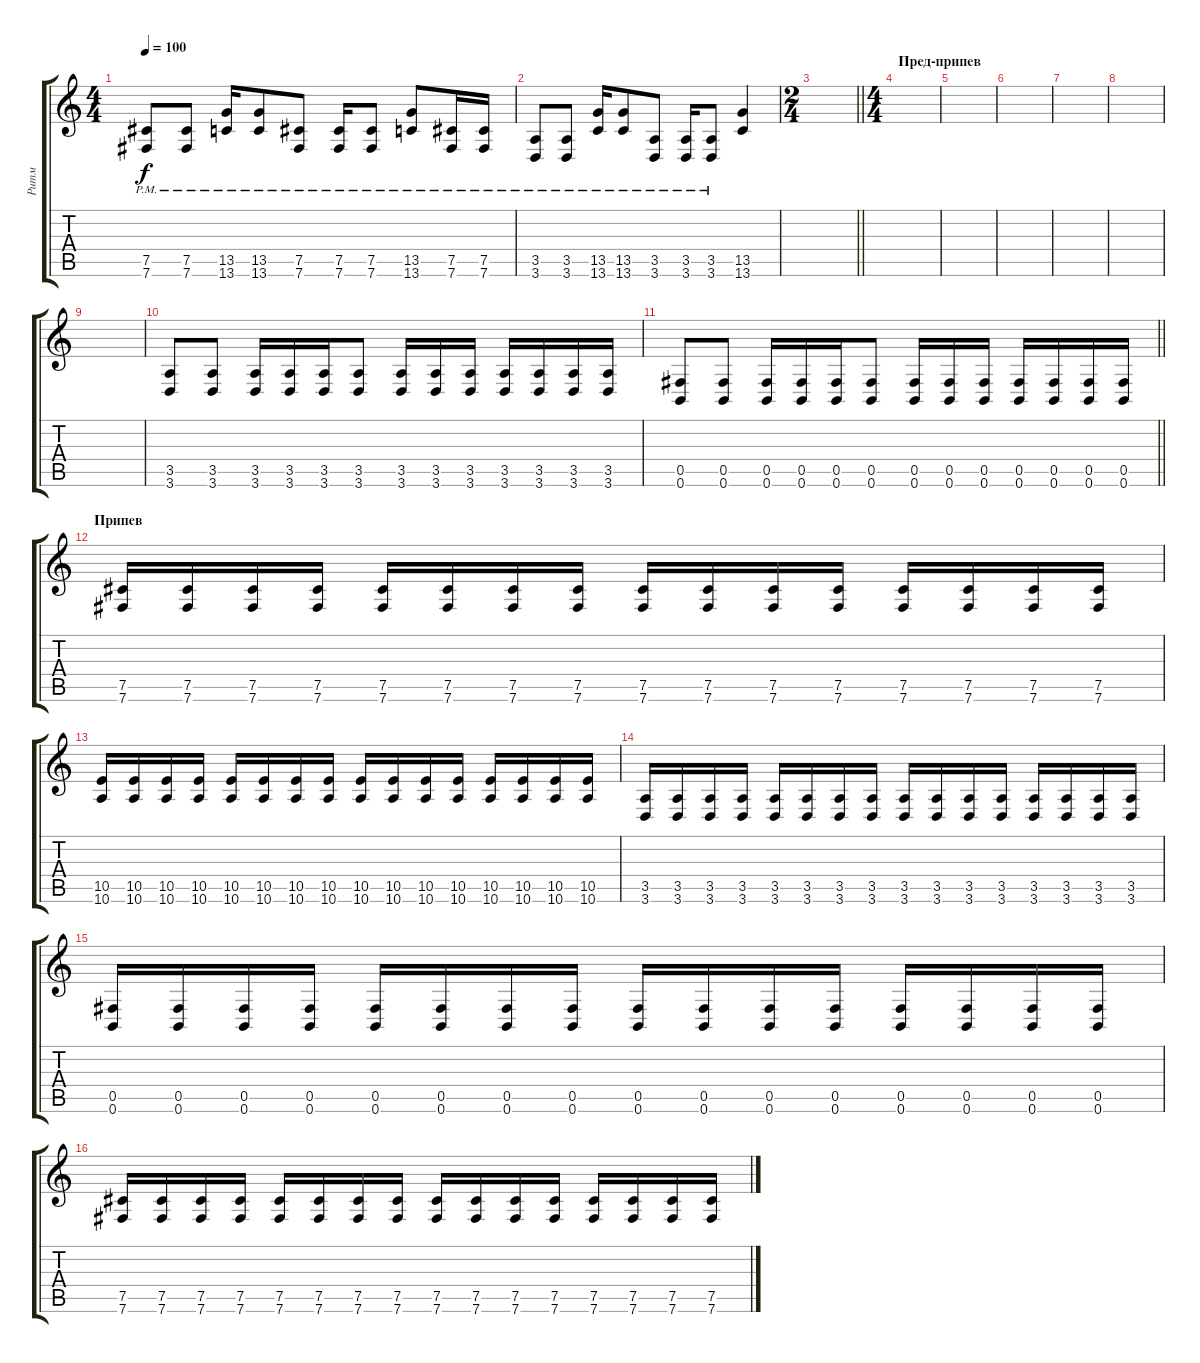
\track ("Ритм" "Ритм") {instrument distortionguitar}
\staff {score tabs}
\tuning (Db4 Ab3 E3 B2 Gb2 B1) {hide}
\ts (4 4)
\tempo 100
\clef g2
\ks c
(7.5{pm} 7.6{pm}).8{dy f} (7.5{pm} 7.6{pm}).8 (13.5{pm} 13.6{pm}).16 (13.5{pm} 13.6{pm}).8 (7.5{pm} 7.6{pm}).8 (7.5{pm} 7.6{pm}).16 (7.5{pm} 7.6{pm}).8 (13.5{pm} 13.6{pm}).8 (7.5{pm} 7.6{pm}).16 (7.5{pm} 7.6{pm}).16 |
(3.5{pm} 3.6{pm}).8 (3.5{pm} 3.6{pm}).8 (13.5{pm} 13.6{pm}).16 (13.5{pm} 13.6{pm}).8 (3.5{pm} 3.6{pm}).8 (3.5{pm} 3.6{pm}).16 (3.5{pm} 3.6{pm}).8 (13.5 13.6).4 |
\ts (2 4)
\barLineRight lightlight
|
\ts (4 4)
\section ("" "Пред-припев")
|
|
|
|
|
|
(3.5 3.6).8 (3.5 3.6).8 (3.5 3.6).16 (3.5 3.6).16 (3.5 3.6).16 (3.5 3.6).8 (3.5 3.6).16 (3.5 3.6).16 (3.5 3.6).16 (3.5 3.6).16 (3.5 3.6).16 (3.5 3.6).16 (3.5 3.6).16 |
\barLineRight lightlight
(0.5 0.6).8 (0.5 0.6).8 (0.5 0.6).16 (0.5 0.6).16 (0.5 0.6).16 (0.5 0.6).8 (0.5 0.6).16 (0.5 0.6).16 (0.5 0.6).16 (0.5 0.6).16 (0.5 0.6).16 (0.5 0.6).16 (0.5 0.6).16 |
\section ("" "Припев ")
(7.5 7.6).16 (7.5 7.6).16 (7.5 7.6).16 (7.5 7.6).16 (7.5 7.6).16 (7.5 7.6).16 (7.5 7.6).16 (7.5 7.6).16 (7.5 7.6).16 (7.5 7.6).16 (7.5 7.6).16 (7.5 7.6).16 (7.5 7.6).16 (7.5 7.6).16 (7.5 7.6).16 (7.5 7.6).16 |
(10.5 10.6).16 (10.5 10.6).16 (10.5 10.6).16 (10.5 10.6).16 (10.5 10.6).16 (10.5 10.6).16 (10.5 10.6).16 (10.5 10.6).16 (10.5 10.6).16 (10.5 10.6).16 (10.5 10.6).16 (10.5 10.6).16 (10.5 10.6).16 (10.5 10.6).16 (10.5 10.6).16 (10.5 10.6).16 |
(3.5 3.6).16 (3.5 3.6).16 (3.5 3.6).16 (3.5 3.6).16 (3.5 3.6).16 (3.5 3.6).16 (3.5 3.6).16 (3.5 3.6).16 (3.5 3.6).16 (3.5 3.6).16 (3.5 3.6).16 (3.5 3.6).16 (3.5 3.6).16 (3.5 3.6).16 (3.5 3.6).16 (3.5 3.6).16 |
(0.5 0.6).16 (0.5 0.6).16 (0.5 0.6).16 (0.5 0.6).16 (0.5 0.6).16 (0.5 0.6).16 (0.5 0.6).16 (0.5 0.6).16 (0.5 0.6).16 (0.5 0.6).16 (0.5 0.6).16 (0.5 0.6).16 (0.5 0.6).16 (0.5 0.6).16 (0.5 0.6).16 (0.5 0.6).16 |
(7.5 7.6).16 (7.5 7.6).16 (7.5 7.6).16 (7.5 7.6).16 (7.5 7.6).16 (7.5 7.6).16 (7.5 7.6).16 (7.5 7.6).16 (7.5 7.6).16 (7.5 7.6).16 (7.5 7.6).16 (7.5 7.6).16 (7.5 7.6).16 (7.5 7.6).16 (7.5 7.6).16 (7.5 7.6).16
